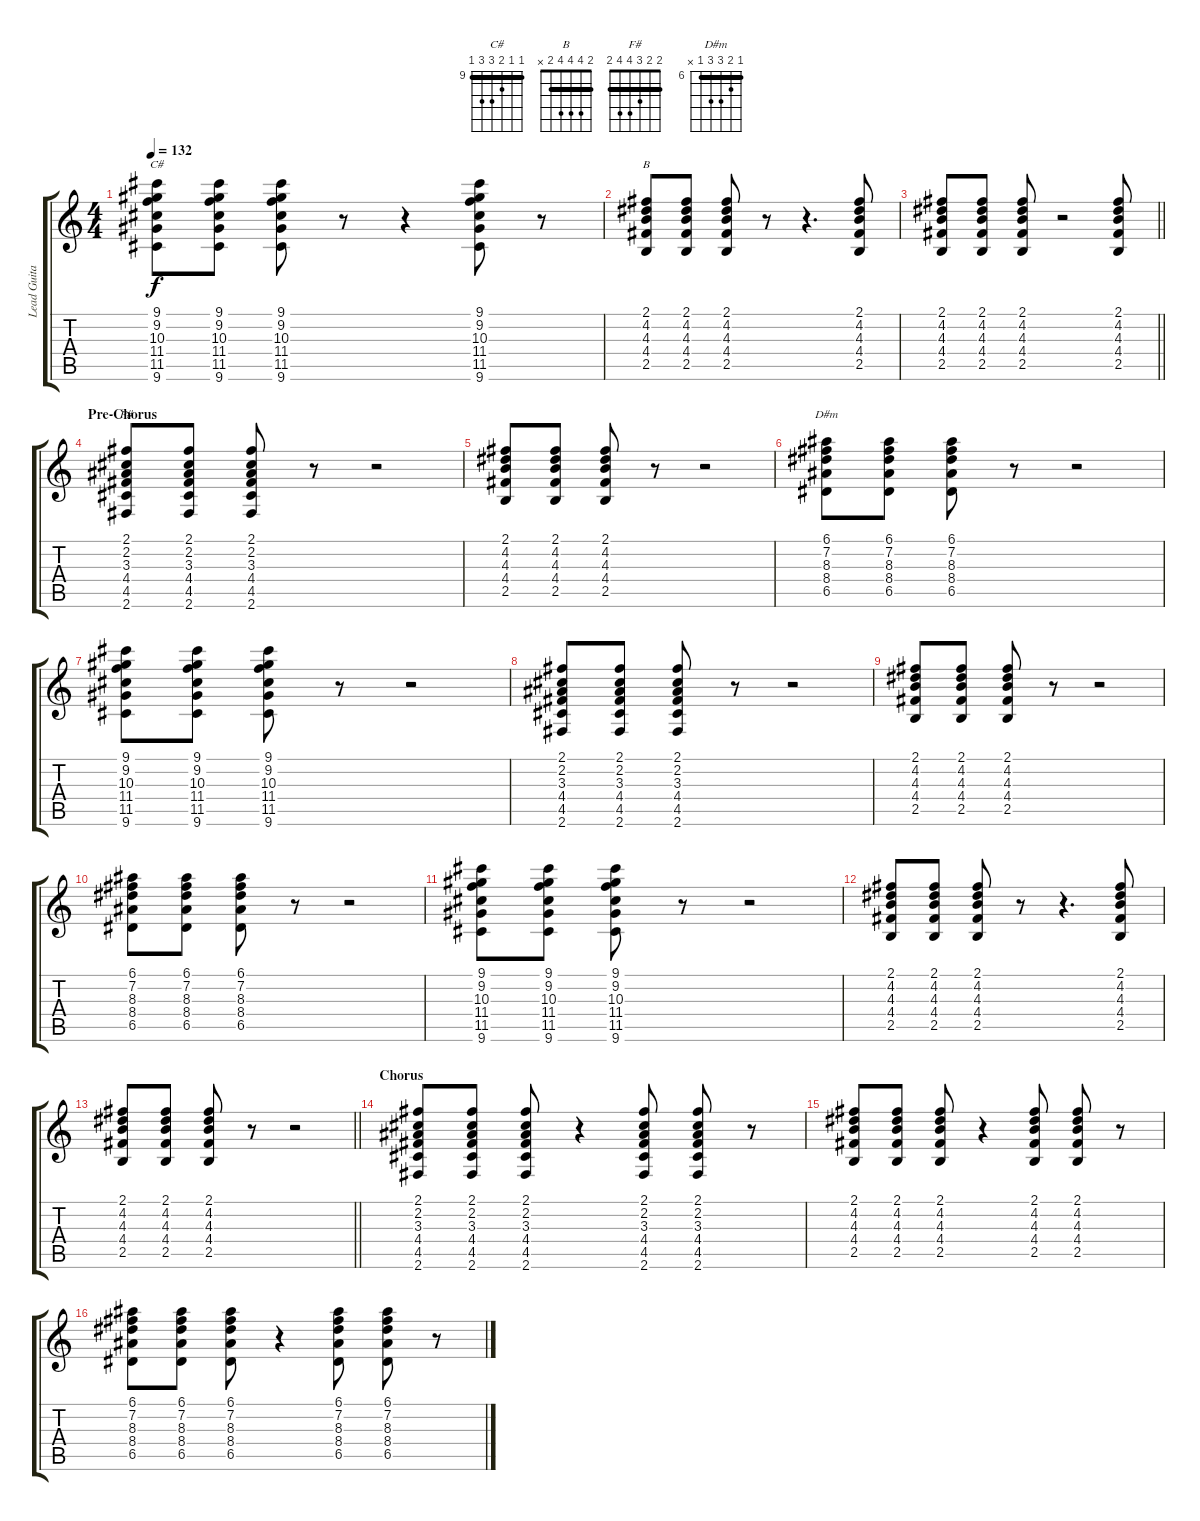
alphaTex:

\track ("Lead Guitar" "Lead Guita") {instrument distortionguitar}
\staff {score tabs}
\tuning (E4 B3 G3 D3 A2 E2) {hide}
\chord ("C#" 9 9 10 11 11 9) {firstfret 9 barre 9}
\chord ("B" 2 4 4 4 2 x) {barre 2}
\chord ("F#" 2 2 3 4 4 2) {barre 2}
\chord ("D#m" 6 7 8 8 6 x) {firstfret 6 barre 6}
\ts (4 4)
\tempo 132
\clef g2
\ks c
(9.1 9.2 10.3 11.4 11.5 9.6).8{ch "C#" dy f} (9.1 9.2 10.3 11.4 11.5 9.6).8 (9.1 9.2 10.3 11.4 11.5 9.6).8 r.8 r.4 (9.1 9.2 10.3 11.4 11.5 9.6).8 r.8 |
(2.1 4.2 4.3 4.4 2.5).8{ch "B"} (2.1 4.2 4.3 4.4 2.5).8 (2.1 4.2 4.3 4.4 2.5).8 r.8 r.4{d} (2.1 4.2 4.3 4.4 2.5).8 |
\barLineRight lightlight
(2.1 4.2 4.3 4.4 2.5).8 (2.1 4.2 4.3 4.4 2.5).8 (2.1 4.2 4.3 4.4 2.5).8 r.2 (2.1 4.2 4.3 4.4 2.5).8 |
\section ("" "Pre-Chorus")
(2.1 2.2 3.3 4.4 4.5 2.6).8{ch "F#"} (2.1 2.2 3.3 4.4 4.5 2.6).8 (2.1 2.2 3.3 4.4 4.5 2.6).8 r.8 r.2 |
(2.1 4.2 4.3 4.4 2.5).8 (2.1 4.2 4.3 4.4 2.5).8 (2.1 4.2 4.3 4.4 2.5).8 r.8 r.2 |
(6.1 7.2 8.3 8.4 6.5).8{ch "D#m"} (6.1 7.2 8.3 8.4 6.5).8 (6.1 7.2 8.3 8.4 6.5).8 r.8 r.2 |
(9.1 9.2 10.3 11.4 11.5 9.6).8 (9.1 9.2 10.3 11.4 11.5 9.6).8 (9.1 9.2 10.3 11.4 11.5 9.6).8 r.8 r.2 |
(2.1 2.2 3.3 4.4 4.5 2.6).8 (2.1 2.2 3.3 4.4 4.5 2.6).8 (2.1 2.2 3.3 4.4 4.5 2.6).8 r.8 r.2 |
(2.1 4.2 4.3 4.4 2.5).8 (2.1 4.2 4.3 4.4 2.5).8 (2.1 4.2 4.3 4.4 2.5).8 r.8 r.2 |
(6.1 7.2 8.3 8.4 6.5).8 (6.1 7.2 8.3 8.4 6.5).8 (6.1 7.2 8.3 8.4 6.5).8 r.8 r.2 |
(9.1 9.2 10.3 11.4 11.5 9.6).8 (9.1 9.2 10.3 11.4 11.5 9.6).8 (9.1 9.2 10.3 11.4 11.5 9.6).8 r.8 r.2 |
(2.1 4.2 4.3 4.4 2.5).8 (2.1 4.2 4.3 4.4 2.5).8 (2.1 4.2 4.3 4.4 2.5).8 r.8 r.4{d} (2.1 4.2 4.3 4.4 2.5).8 |
\barLineRight lightlight
(2.1 4.2 4.3 4.4 2.5).8 (2.1 4.2 4.3 4.4 2.5).8 (2.1 4.2 4.3 4.4 2.5).8 r.8 r.2 |
\section ("" "Chorus")
(2.1 2.2 3.3 4.4 4.5 2.6).8 (2.1 2.2 3.3 4.4 4.5 2.6).8 (2.1 2.2 3.3 4.4 4.5 2.6).8 r.4 (2.1 2.2 3.3 4.4 4.5 2.6).8 (2.1 2.2 3.3 4.4 4.5 2.6).8 r.8 |
(2.1 4.2 4.3 4.4 2.5).8 (2.1 4.2 4.3 4.4 2.5).8 (2.1 4.2 4.3 4.4 2.5).8 r.4 (2.1 4.2 4.3 4.4 2.5).8 (2.1 4.2 4.3 4.4 2.5).8 r.8 |
(6.1 7.2 8.3 8.4 6.5).8 (6.1 7.2 8.3 8.4 6.5).8 (6.1 7.2 8.3 8.4 6.5).8 r.4 (6.1 7.2 8.3 8.4 6.5).8 (6.1 7.2 8.3 8.4 6.5).8 r.8
